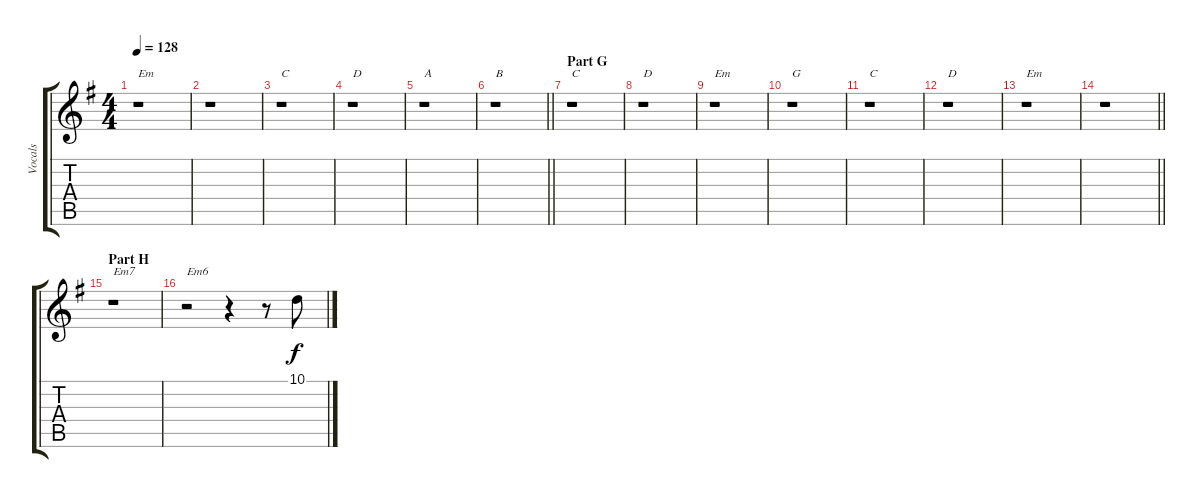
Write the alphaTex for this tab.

\track ("Vocals" "Vocals") {instrument trumpet}
\staff {score tabs}
\tuning (E4 B3 G3 D3 A2 E2) {hide}
\ts (4 4)
\tempo 128
\clef g2
\ks g
r.1{txt "Em" dy f} |
r.1 |
r.1{txt "C"} |
r.1{txt "D"} |
r.1{txt "A"} |
\barLineRight lightlight
r.1{txt "B"} |
\section ("" "Part G")
r.1{txt "C"} |
r.1{txt "D"} |
r.1{txt "Em"} |
r.1{txt "G"} |
r.1{txt "C"} |
r.1{txt "D"} |
r.1{txt "Em"} |
\barLineRight lightlight
r.1 |
\section ("" "Part H")
r.1{txt "Em7"} |
r.2{txt "Em6"} r.4 r.8 10.1.8
